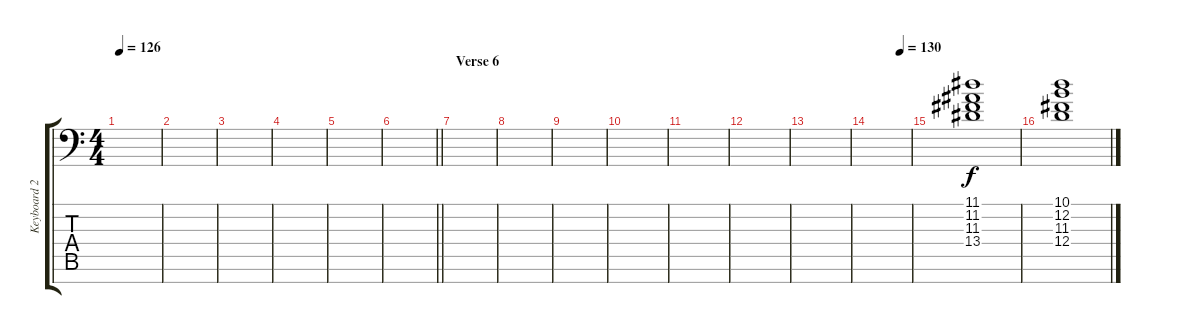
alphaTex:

\track ("Keyboard 2 RH" "Keyboard 2") {instrument churchorgan}
\staff {score tabs}
\tuning (E4 B3 G3 D3 A2 E2 A1) {hide}
\ts (4 4)
\tempo 126
\clef f4
\ks c
|
|
|
|
|
\barLineRight lightlight
|
\section ("" "Verse 6")
|
|
|
|
|
|
|
\tempo (130 0.75)
|
(11.1 11.2 11.3 13.4).1 |
(10.1 12.2 11.3 12.4).1
